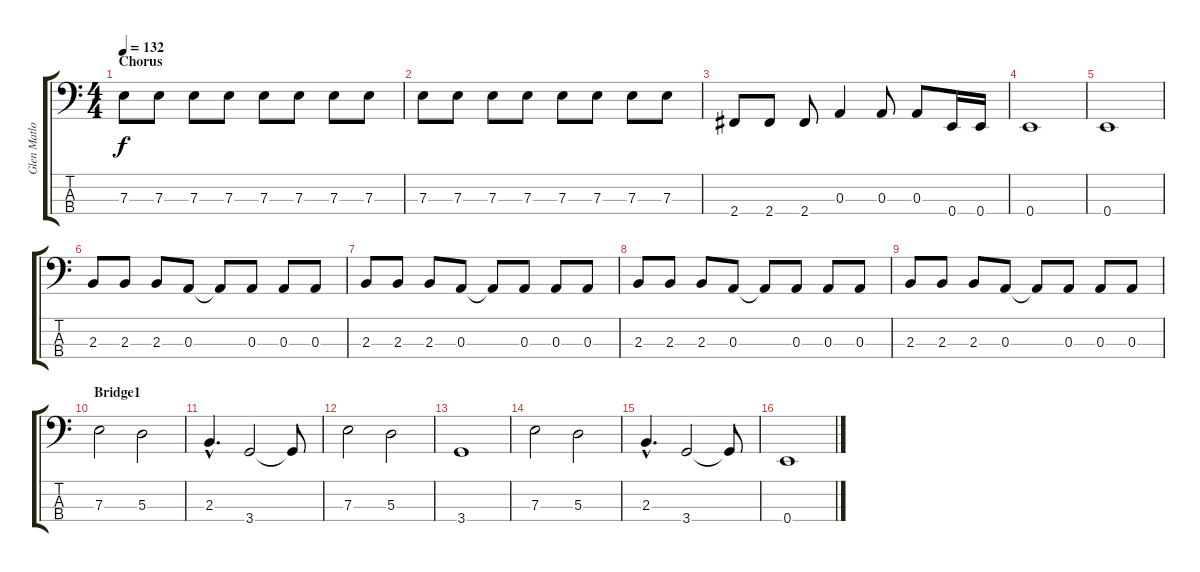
\track ("Glen Matlock" "Glen Matlo") {instrument electricbasspick}
\staff {score tabs}
\tuning (G2 D2 A1 E1) {hide}
\ts (4 4)
\section ("" "Chorus")
\tempo 132
\clef f4
\ks c
7.3.8{dy f} 7.3.8 7.3.8 7.3.8 7.3.8 7.3.8 7.3.8 7.3.8 |
7.3.8 7.3.8 7.3.8 7.3.8 7.3.8 7.3.8 7.3.8 7.3.8 |
2.4.8 2.4.8 2.4.8 0.3.4 0.3.8 0.3.8 0.4.16 0.4.16 |
0.4.1 |
0.4.1 |
2.3.8 2.3.8 2.3.8 0.3.8 0.3{t}.8 0.3.8 0.3.8 0.3.8 |
2.3.8 2.3.8 2.3.8 0.3.8 0.3{t}.8 0.3.8 0.3.8 0.3.8 |
2.3.8 2.3.8 2.3.8 0.3.8 0.3{t}.8 0.3.8 0.3.8 0.3.8 |
2.3.8 2.3.8 2.3.8 0.3.8 0.3{t}.8 0.3.8 0.3.8 0.3.8 |
\section ("" "Bridge1")
7.3.2 5.3.2 |
2.3{hac}.4{d} 3.4.2 3.4{t}.8 |
7.3.2 5.3.2 |
3.4.1 |
7.3.2 5.3.2 |
2.3{hac}.4{d} 3.4.2 3.4{t}.8 |
0.4.1
